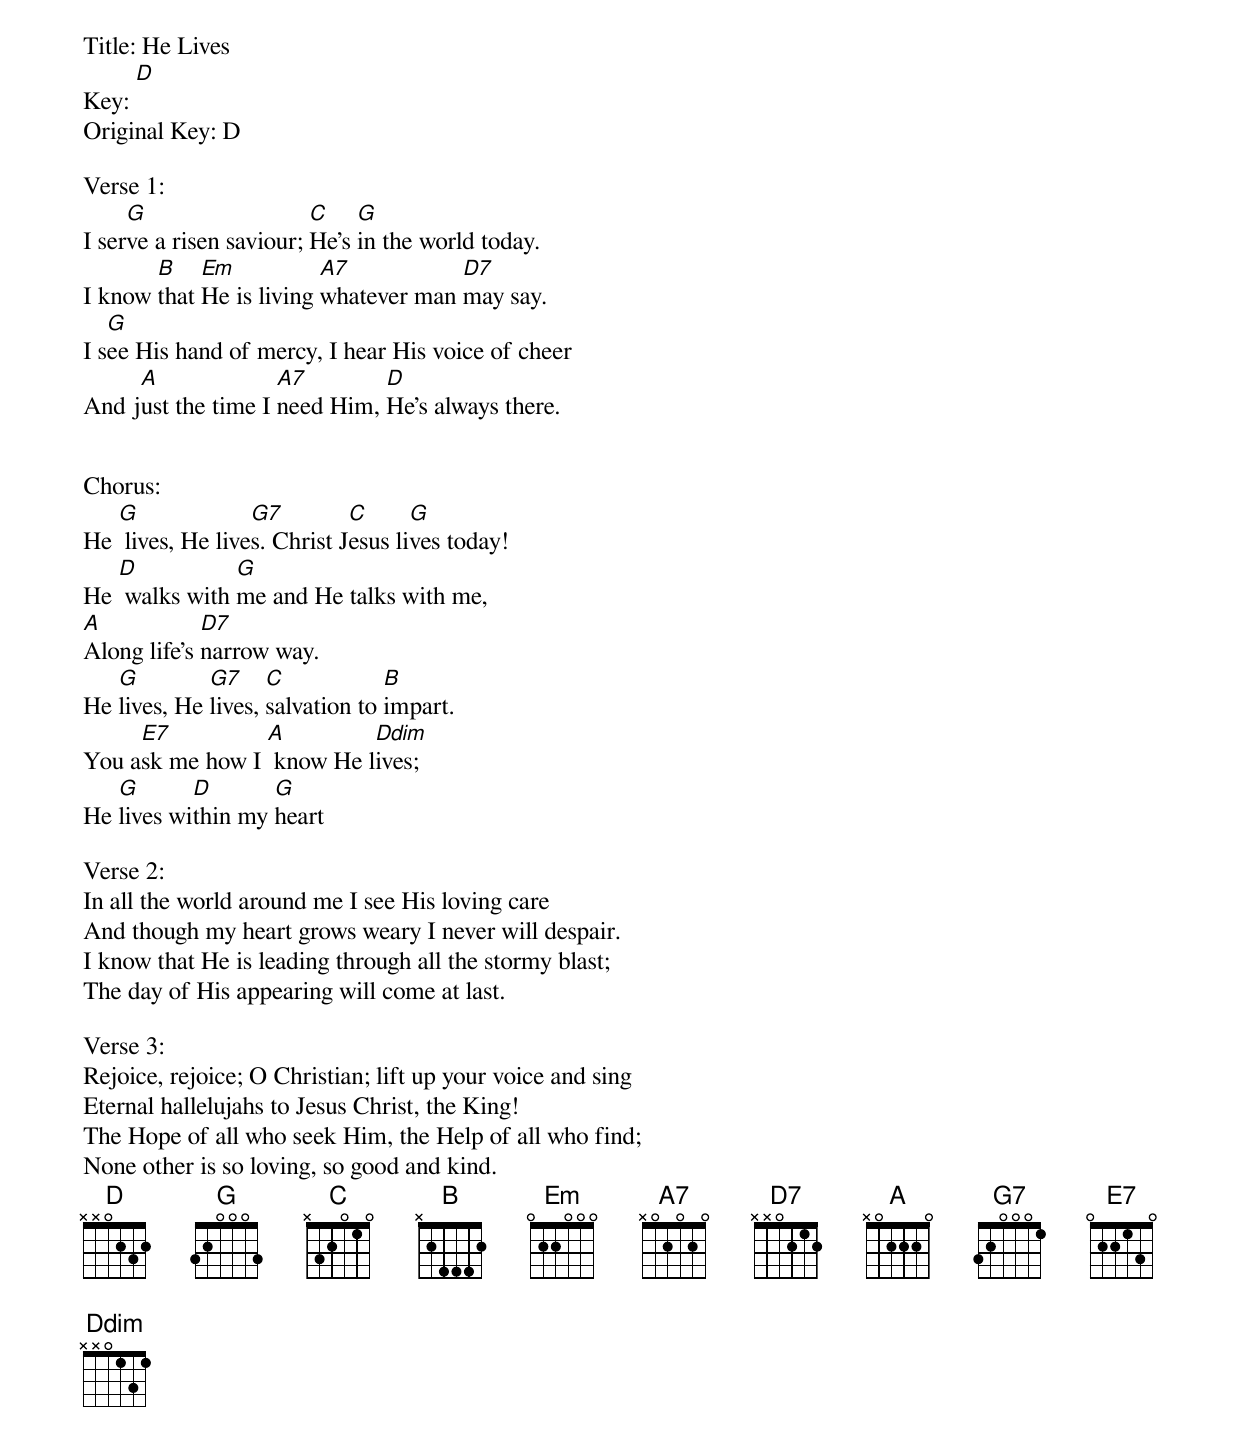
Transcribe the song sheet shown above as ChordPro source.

Title: He Lives
Key: [D]
Original Key: D

Verse 1:
I ser[G]ve a risen saviour; [C]He's [G]in the world today.
I know [B]that [Em]He is living [A7]whatever man [D7]may say.
I s[G]ee His hand of mercy, I hear His voice of cheer
And j[A]ust the time I [A7]need Him, [D]He's always there.


Chorus:
He [G] lives, He live[G7]s. Christ J[C]esus li[G]ves today!
He [D] walks with [G]me and He talks with me,
[A]Along life's [D7]narrow way.
He [G]lives, He [G7]lives, [C]salvation to [B]impart.
You a[E7]sk me how I [A] know He l[Ddim]ives;
He [G]lives wi[D]thin my [G]heart

Verse 2:
In all the world around me I see His loving care
And though my heart grows weary I never will despair.
I know that He is leading through all the stormy blast;
The day of His appearing will come at last.

Verse 3:
Rejoice, rejoice; O Christian; lift up your voice and sing
Eternal hallelujahs to Jesus Christ, the King!
The Hope of all who seek Him, the Help of all who find;
None other is so loving, so good and kind.
